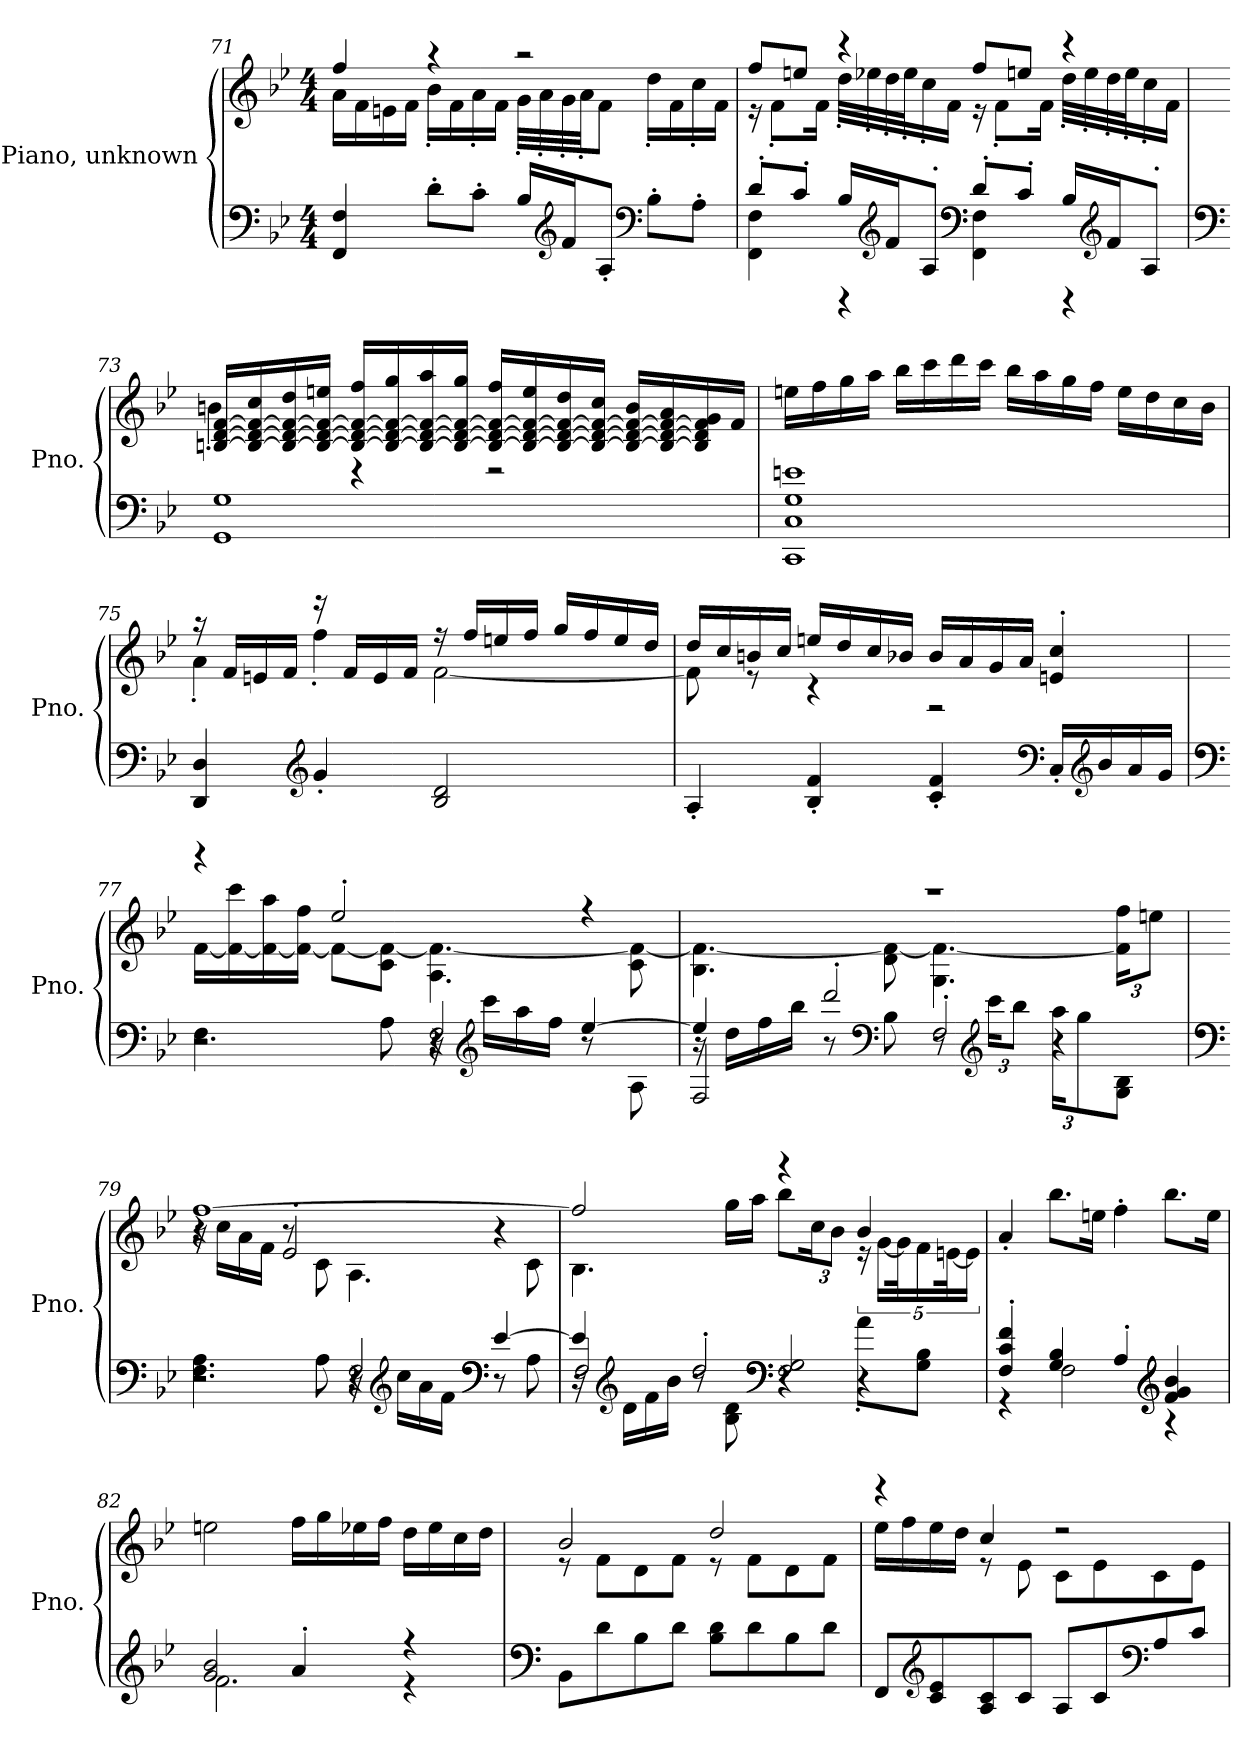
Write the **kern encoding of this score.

**kern	**kern
*part1	*part1
*staff2	*staff1
*I"Piano, unknown	*
*I'Pno.	*
!!LO:LB:g=z
*clefF4	*clefG2
*k[b-e-]	*k[b-e-]
*M4/4	*M4/4
=71	=71
*	*^
4FF/ 4F/	4ff/	16a\LL
.	.	16f\
.	.	16en\
.	.	16f\JJ
8d'\L	4r	16b-'\LL
.	.	16f\
8c'\J	.	16a'\
.	.	16f\JJ
16B-/LL	2r	32g'\LLL
.	.	32a'\
*clefG2	*	*
16f/J	.	32g'\
.	.	32a'\JJ
8A'/J	.	8f\J
*clefF4	*	*
8B-'\L	.	16dd'\LL
.	.	16f\
8A'\J	.	16cc'\
.	.	16f\JJ
=72	=72	=72
*^	*	*
8d'/L	4FF\ 4F\	8ff/L	16r
.	.	.	8f'\L
8c'/J	.	8een/J	.
.	.	.	16f\Jk
16B-/LL	4r	4r	32dd'\LLL
.	.	.	32ee-X'\
*clefG2	*	*	*
16f/J	.	.	32dd'\
.	.	.	32ee-'\J
8A'/J	.	.	16cc'\
.	.	.	16f\JJ
*clefF4	*	*	*
8d'/L	4FF\ 4F\	8ff/L	16r
.	.	.	8f'\L
8c'/J	.	8een/J	.
.	.	.	16f\Jk
16B-/LL	4r	4r	32dd'\LLL
.	.	.	32ee'\
*clefG2	*	*	*
16f/J	.	.	32dd'\
.	.	.	32ee'\J
8A'/J	.	.	16cc'\
.	.	.	16f\JJ
*v	*v	*	*
!!LO:LB:g=z	!!
=73	=73	=73
*clefF4	*	*
1GG 1G	[16Bn/ [16d/ [16f/LL	4bn'\
.	16B/_ 16d/_ 16f/_ 16cc/	.
.	16B/_ 16d/_ 16f/_ 16dd/	.
.	16B/_ 16d/_ 16f/_ 16een/JJ	.
.	16B/_ 16d/_ 16f/_ 16ff/LL	4r
.	16B/_ 16d/_ 16f/_ 16gg/	.
.	16B/_ 16d/_ 16f/_ 16aa/	.
.	16B/_ 16d/_ 16f/_ 16gg/JJ	.
.	16B/_ 16d/_ 16f/_ 16ff/LL	2r
.	16B/_ 16d/_ 16f/_ 16ee/	.
.	16B/_ 16d/_ 16f/_ 16dd/	.
.	16B/_ 16d/_ 16f/_ 16cc/JJ	.
.	16B/_ 16d/_ 16f/_ 16b/LL	.
.	16B/_ 16d/_ 16f/_ 16a/	.
.	16B/] 16d/] 16f/] 16g/	.
.	16f/JJ	.
*	*v	*v
=74	=74
1CC 1C 1G 1en	16een\LL
.	16ff\
.	16gg\
.	16aa\JJ
.	16bb-\LL
.	16ccc\
.	16ddd\
.	16ccc\JJ
.	16bb-\LL
.	16aa\
.	16gg\
.	16ff\JJ
.	16ee\LL
.	16dd\
.	16cc\
.	16b-\JJ
!!LO:PB:g=z
=75	=75
*	*^
4DD/ 4D/	16r	4a'\
.	16f/LL	.
.	16en/	.
.	16f/JJ	.
*clefG2	*	*
4g'/	16r	4ff'\
.	16f/LL	.
.	16e/	.
.	16f/JJ	.
2B-/ 2d/	16r	[2f\
.	16ff/LL	.
.	16een/	.
.	16ff/JJ	.
.	16gg/LL	.
.	16ff/	.
.	16ee/	.
.	16dd/JJ	.
=76	=76	=76
4A'/	16dd/LL	8f\]
.	16cc/	.
.	16bn/	8r
.	16cc/JJ	.
4B-/' 4f/'	16een/LL	4r
.	16dd/	.
.	16cc/	.
.	16b-X/JJ	.
4c/' 4f/'	16b-/LL	2r
.	16a/	.
.	16g/	.
.	16a/JJ	.
*clefF4	*	*
16C'/LL	4en/' 4cc/'	.
*clefG2	*	*
16b-/	.	.
16a/	.	.
16g/JJ	.	.
!!LO:LB:g=z	!!
=77	=77	=77
*clefF4	*	*
*^	*	*
*	*^	*	*
2r	4.F\	2r	4r	[16f\LL
.	.	.	.	16f\_ 16ccc\
.	.	.	.	16f\_ 16aa\
.	.	.	.	16f\_ 16ff\JJ
.	.	.	2ee-'/	8f\L_
.	8A\	.	.	8c\ 8f\_J
4r	16r	2F/	.	4.A\ 4.f\_
*clefG2	*	*	*	*
.	16ccc\LL	.	.	.
.	16aa\	.	.	.
.	16ff\JJ	.	.	.
[4ee-/	8r	.	4r	.
.	8A\	.	.	8c\ 8f\_
=78	=78	=78	=78	=78
4ee-/]	16r	2F/	1r	4.B-\ 4.f\_
.	16dd\LL	.	.	.
.	16ff\	.	.	.
.	16bb-\JJ	.	.	.
2ddd'/	8r	.	.	.
*clefF4	*	*	*	*
.	8B-\	.	.	8d\ 8f\_
.	8r	2F'/	.	4.G\ 4.f\_
*clefG2	*	*	*	*
*	*Xbrackettup	*	*	*
.	24ccc\KL	.	.	.
.	12bb-\J	.	.	.
4r	24aa\KL	.	.	.
.	12gg\	.	.	.
*	*	*	*	*Xbrackettup
.	8G\ 8B-\J	.	.	24f\] 24ff\KL
.	.	.	.	12een\J
*	*	*	*v	*v
!!LO:LB:g=z
=79	=79	=79	=79
*clefF4	*	*	*
*	*	*	*^
*	*	*	*	*^
2r	4.F\ 4.A\	2r	[1ff	16r	4r
.	.	.	.	16cc\LL	.
.	.	.	.	16a\	.
.	.	.	.	16f\JJ	.
.	.	.	.	8r	2e-'/
.	8A\	.	.	8c\	.
4r	16r	2F/	.	4.A\	.
*clefG2	*	*	*	*	*
.	16cc\LL	.	.	.	.
.	16a\	.	.	.	.
.	16f\JJ	.	.	.	.
*clefF4	*	*	*	*	*
[4e-/	8r	.	.	.	4r
.	8A\	.	.	8c\	.
*	*	*	*	*v	*v
=80	=80	=80	=80	=80
4e-/]	16r	2F/	2ff/]	4.B-\
*clefG2	*	*	*	*
.	16d\LL	.	.	.
.	16f\	.	.	.
.	16b-\JJ	.	.	.
2dd'/	8r	.	.	.
.	8B-\ 8d\	.	.	16gg\LL
.	.	.	.	16aa\JJ
*clefF4	*	*	*	*
.	4r	2F/ 2G/	4r	8bb-\L
.	.	.	.	24cc\K
.	.	.	.	12b-\J
*	*	*	*	*brackettup
4r	8a'\L	.	4b-/	20r
.	.	.	.	[20g\LL
.	.	.	.	40g\K]
.	8G\ 8B-\J	.	.	20f\
.	.	.	.	[40en\K
.	.	.	.	20e\JJ]
*	*v	*v	*	*
*	*	*v	*v
!!LO:LB:g=z
=81	=81	=81
4F/' 4c/' 4f/'	4r	4a'/
4G/ 4B-/	2F\	8.bb-\L
.	.	16een\Jk
4A'/	.	4ff'\
*clefG2	*	*
4f/ 4g/ 4b-/	4r	8.bb-\L
.	.	16ee\Jk
=82	=82	=82
2g/ 2b-/	2.f\	2een\
4a'/	.	16ff\LL
.	.	16gg\
.	.	16ee-X\
.	.	16ff\JJ
4r	4r	16dd\LL
.	.	16ee-\
.	.	16cc\
.	.	16dd\JJ
*v	*v	*
=83	=83
*clefF4	*
*	*^
8BB-\L	2b-/	8r
8d\	.	8f\L
8B-\	.	8d\
8d\J	.	8f\J
8B-\ 8d\L	2dd/	8r
8d\	.	8f\L
8B-\	.	8d\
8d\J	.	8f\J
!!LO:LB:g=z	!!
=84	=84	=84
8FF/L	4r	16ee-\LL
.	.	16ff\
*clefG2	*	*
8c/ 8e-/	.	16ee-\
.	.	16dd\JJ
8A/ 8c/	4cc/	8r
8c/J	.	8e-\
8A/L	2r	8c\L
8c/	.	8e-\
*clefF4	*	*
8A/	.	8c\
8c/J	.	8e-\J
*	*v	*v
=	=
*-	*-
